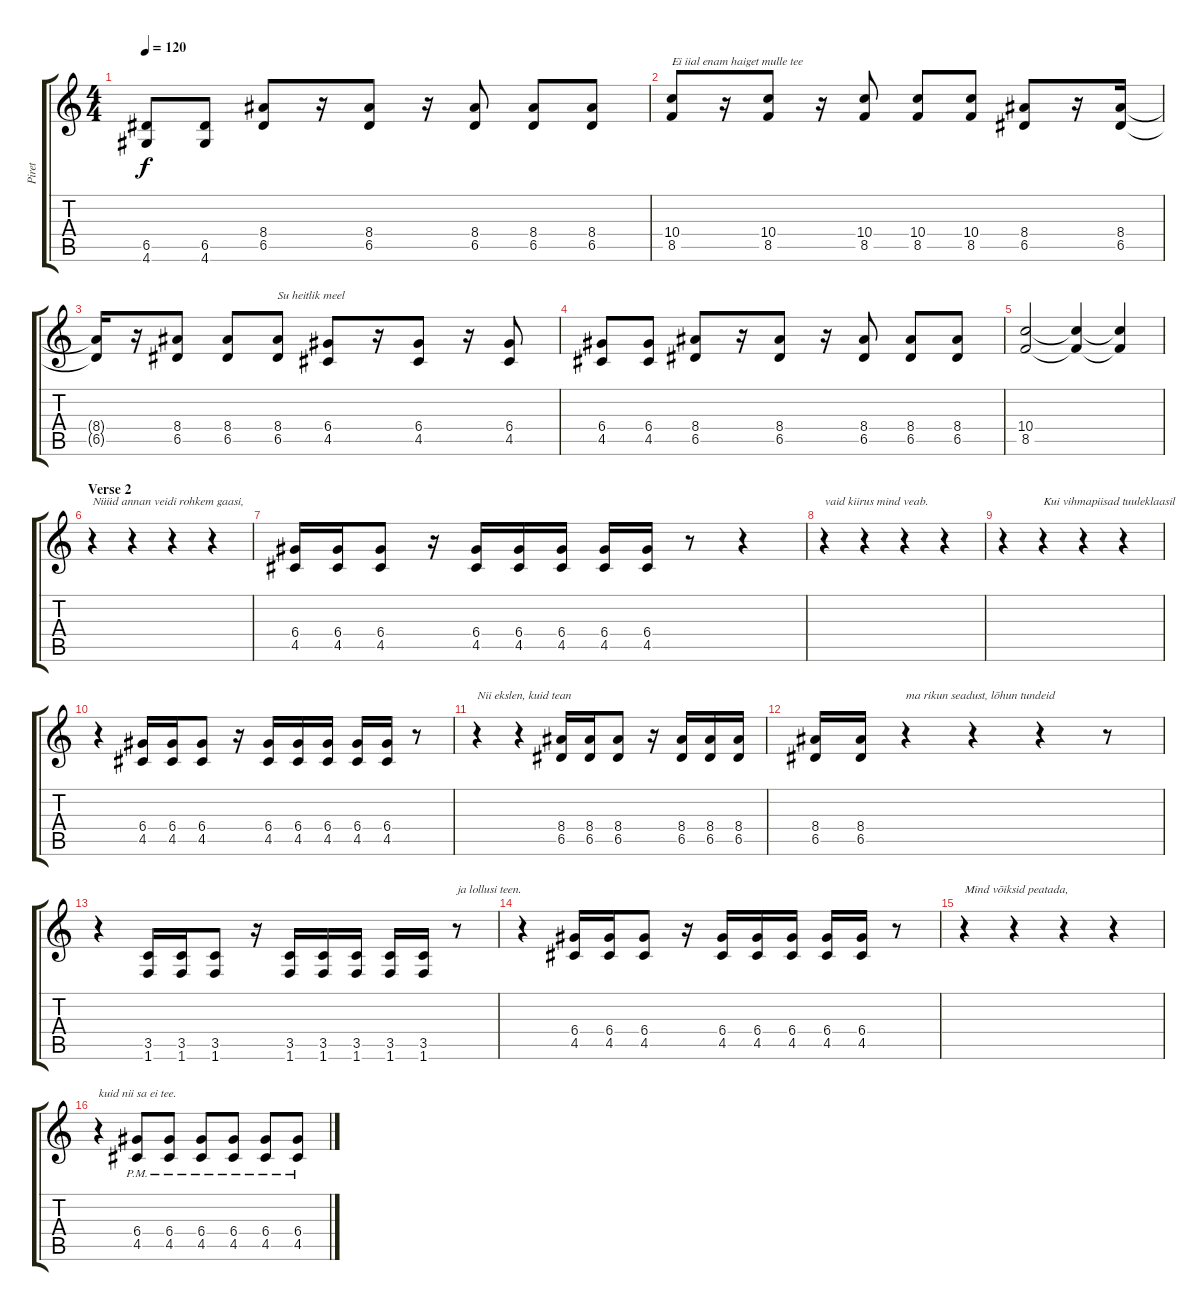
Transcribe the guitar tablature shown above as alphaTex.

\track ("Piret" "Piret") {instrument distortionguitar}
\staff {score tabs}
\tuning (E4 B3 G3 D3 A2 E2) {hide}
\ts (4 4)
\tempo 120
\clef g2
\ks c
(6.5 4.6).8{dy f} (6.5 4.6).8 (8.4 6.5).8 r.16 (8.4 6.5).8 r.16 (8.4 6.5).8 (8.4 6.5).8 (8.4 6.5).8 |
(10.4 8.5).8{txt "Ei iial enam haiget mulle tee"} r.16 (10.4 8.5).8 r.16 (10.4 8.5).8 (10.4 8.5).8 (10.4 8.5).8 (8.4 6.5).8 r.16 (8.4 6.5).16 |
(8.4{t} 6.5{t}).16 r.16 (8.4 6.5).8 (8.4 6.5).8 (8.4 6.5).8{txt "Su heitlik meel"} (6.4 4.5).8 r.16 (6.4 4.5).8 r.16 (6.4 4.5).8 |
(6.4 4.5).8 (6.4 4.5).8 (8.4 6.5).8 r.16 (8.4 6.5).8 r.16 (8.4 6.5).8 (8.4 6.5).8 (8.4 6.5).8 |
(10.4 8.5).2 (10.4{t} 8.5{t}).4{volume 10} (10.4{t} 8.5{t}).4{volume 5} |
\section ("" "Verse 2")
r.4{txt "Nüüd annan veidi rohkem gaasi," volume 13} r.4 r.4 r.4 |
(6.4 4.5).16 (6.4 4.5).16 (6.4 4.5).8 r.16 (6.4 4.5).16 (6.4 4.5).16 (6.4 4.5).16 (6.4 4.5).16 (6.4 4.5).16 r.8 r.4 |
r.4{txt "vaid kiirus mind veab."} r.4 r.4 r.4 |
r.4 r.4{txt "Kui vihmapiisad tuuleklaasil "} r.4 r.4 |
r.4 (6.4 4.5).16 (6.4 4.5).16 (6.4 4.5).8 r.16 (6.4 4.5).16 (6.4 4.5).16 (6.4 4.5).16 (6.4 4.5).16 (6.4 4.5).16 r.8 |
r.4{txt "Nii ekslen, kuid tean"} r.4 (8.4 6.5).16 (8.4 6.5).16 (8.4 6.5).8 r.16 (8.4 6.5).16 (8.4 6.5).16 (8.4 6.5).16 |
(8.4 6.5).16 (8.4 6.5).16 r.4{txt "ma rikun seadust, lõhun tundeid "} r.4 r.4 r.8 |
r.4 (3.5 1.6).16 (3.5 1.6).16 (3.5 1.6).8 r.16 (3.5 1.6).16 (3.5 1.6).16 (3.5 1.6).16 (3.5 1.6).16 (3.5 1.6).16 r.8{txt "ja lollusi teen."} |
r.4 (6.4 4.5).16 (6.4 4.5).16 (6.4 4.5).8 r.16 (6.4 4.5).16 (6.4 4.5).16 (6.4 4.5).16 (6.4 4.5).16 (6.4 4.5).16 r.8 |
r.4{txt "Mind võiksid peatada,"} r.4 r.4 r.4 |
r.4{txt "kuid nii sa ei tee."} (6.4{pm} 4.5{pm}).8 (6.4{pm} 4.5{pm}).8 (6.4{pm} 4.5{pm}).8 (6.4{pm} 4.5{pm}).8 (6.4{pm} 4.5{pm}).8 (6.4{pm} 4.5{pm}).8
